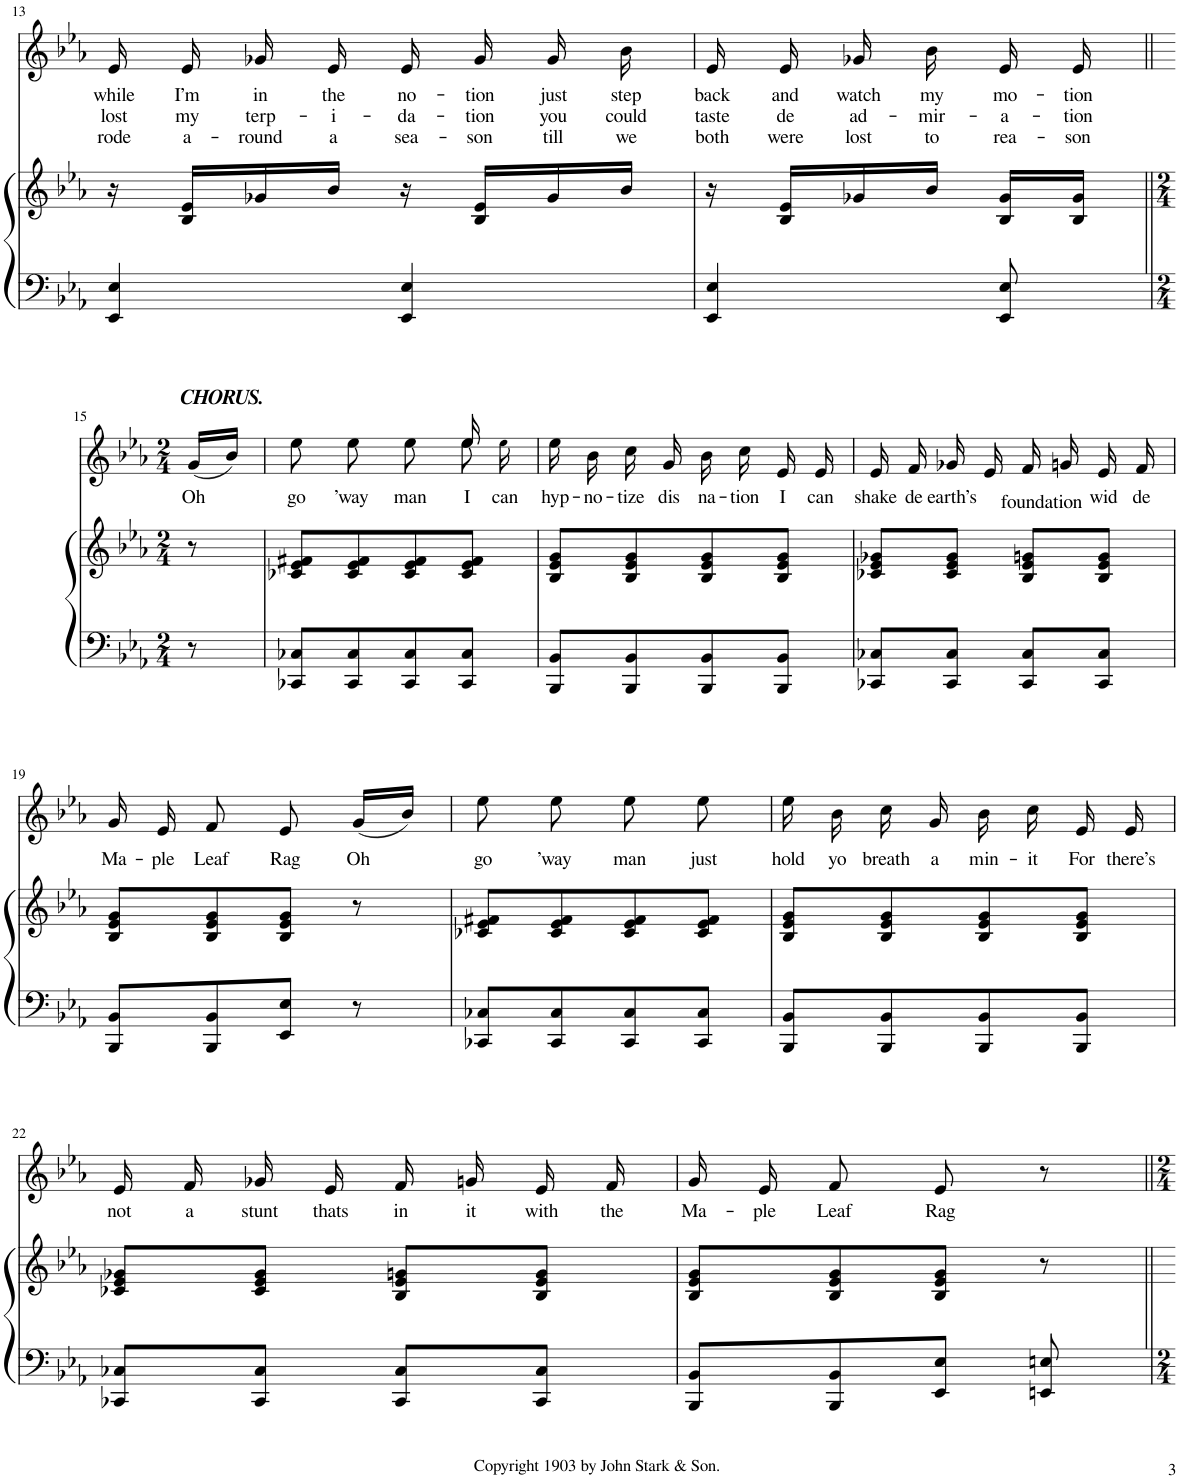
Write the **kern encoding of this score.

**kern	**kern	**kern	**text	**text	**text
*part2	*part2	*part1	*part1	*part1	*part1
*staff3	*staff2	*staff1	*staff1	*staff1	*staff1
*I"Piano	*	*I"Voice	*	*	*
*I'Pno	*	*	*	*	*
!!LO:PB:g=z
*clefF4	*clefG2	*clefG2	*	*	*
*k[b-e-a-]	*k[b-e-a-]	*k[b-e-a-]	*	*	*
*M2/4	*M2/4	*M2/4	*	*	*
=13	=13	=13	=13	=13	=13
!	!	!	!LO:LY:b	!LO:LY:b	!LO:LY:b
4EE-/ 4E-/	16r	16e-/	while	lost	rode
!	!	!	!LO:LY:b	!LO:LY:b	!LO:LY:b
.	16B-/ 16e-/LL	16e-/	I’m	my	a-
!	!	!	!LO:LY:b	!LO:LY:b	!LO:LY:b
.	16g-X/	16g-X/	in	terp-	-round
!	!	!	!LO:LY:b	!LO:LY:b	!LO:LY:b
.	16b-/JJ	16e-/	the	-i-	a
!	!	!	!LO:LY:b	!LO:LY:b	!LO:LY:b
4EE-/ 4E-/	16r	16e-/	no-	-da-	sea-
!	!	!	!LO:LY:b	!LO:LY:b	!LO:LY:b
.	16B-/ 16e-/LL	16g-/	-tion	-tion	-son
!	!	!	!LO:LY:b	!LO:LY:b	!LO:LY:b
.	16g-/	16g-/	just	you	till
!	!	!	!LO:LY:b	!LO:LY:b	!LO:LY:b
.	16b-/JJ	16b-\	step	could	we
=14	=14	=14	=14	=14	=14
!	!	!	!LO:LY:b	!LO:LY:b	!LO:LY:b
4EE-/ 4E-/	16r	16e-/	back	taste	both
!	!	!	!LO:LY:b	!LO:LY:b	!LO:LY:b
.	16B-/ 16e-/LL	16e-/	and	de	were
!	!	!	!LO:LY:b	!LO:LY:b	!LO:LY:b
.	16g-X/	16g-X/	watch	ad-	lost
!	!	!	!LO:LY:b	!LO:LY:b	!LO:LY:b
.	16b-/JJ	16b-\	my	-mir-	to
!	!	!	!LO:LY:b	!LO:LY:b	!LO:LY:b
8EE-/ 8E-/	16B-/ 16g-/LL	16e-/	mo-	-a-	rea-
!	!	!	!LO:LY:b	!LO:LY:b	!LO:LY:b
.	16B-/ 16g-/JJ	16e-/	-tion	-tion	-son
!!LO:LB:g=z
=15||	=15||	=15||	=15||	=15||	=15||
*M2/4	*M2/4	*M2/4	*	*	*
!	!	!LO:TX:a:Bi:t=CHORUS.	!	!	!
!	!	!	!LO:LY:b	!	!
8r	8r	(16g/LL	Oh	.	.
.	.	16b-/JJ)	.	.	.
=16	=16	=16	=16	=16	=16
!	!	!	!LO:LY:b	!	!
*	*	*^	*	*	*
8CC-X/ 8C-X/L	8c-X/ 8e-/ 8f#X/L	8ee-\	4.ryy	go	.	.
!	!	!	!	!LO:LY:b	!	!
8CC-/ 8C-/	8c-/ 8e-/ 8f#/	8ee-\	.	’way	.	.
!	!	!	!	!LO:LY:b	!	!
8CC-/ 8C-/	8c-/ 8e-/ 8f#/	8ee-\	.	man	.	.
!	!	!	!	!LO:LY:b	!	!
8CC-/ 8C-/J	8c-/ 8e-/ 8f#/J	8ee-\	16ee-/	I	.	.
!	!	!	!	!LO:LY:b	!	!
.	.	.	16ee-!\	can	.	.
=17	=17	=17	=17	=17	=17	=17
!	!	!	!	!LO:LY:b	!	!
*	*	*v	*v	*	*	*
8BBB-/ 8BB-/L	8B-/ 8e-/ 8g/L	16ee-\	hyp-	.	.
!	!	!	!LO:LY:b	!	!
.	.	16b-\	-no-	.	.
!	!	!	!LO:LY:b	!	!
8BBB-/ 8BB-/	8B-/ 8e-/ 8g/	16cc\	-tize	.	.
!	!	!	!LO:LY:b	!	!
.	.	16g/	dis	.	.
!	!	!	!LO:LY:b	!	!
8BBB-/ 8BB-/	8B-/ 8e-/ 8g/	16b-\	na-	.	.
!	!	!	!LO:LY:b	!	!
.	.	16cc\	-tion	.	.
!	!	!	!LO:LY:b	!	!
8BBB-/ 8BB-/J	8B-/ 8e-/ 8g/J	16e-/	I	.	.
!	!	!	!LO:LY:b	!	!
.	.	16e-/	can	.	.
=18	=18	=18	=18	=18	=18
!	!	!LO:TX:b:t=foundation	!	!	!
!	!	!	!LO:LY:b	!	!
8CC-X/ 8C-X/L	8c-X/ 8e-/ 8g-X/L	16e-/	shake	.	.
!	!	!	!LO:LY:b	!	!
.	.	16f/	de	.	.
!	!	!	!LO:LY:b	!	!
8CC-/ 8C-/J	8c-/ 8e-/ 8g-/J	16g-X/	earth’s	.	.
.	.	16e-/	.	.	.
8CC-/ 8C-/L	8B-/ 8e-/ 8gn/L	16f/	.	.	.
.	.	16gn/	.	.	.
!	!	!	!LO:LY:b	!	!
8CC-/ 8C-/J	8B-/ 8e-/ 8g/J	16e-/	wid	.	.
!	!	!	!LO:LY:b	!	!
.	.	16f/	de	.	.
!!LO:LB:g=z
=19	=19	=19	=19	=19	=19
!	!	!	!LO:LY:b	!	!
8BBB-/ 8BB-/L	8B-/ 8e-/ 8g/L	16g/	Ma-	.	.
!	!	!	!LO:LY:b	!	!
.	.	16e-/	-ple	.	.
!	!	!	!LO:LY:b	!	!
8BBB-/ 8BB-/	8B-/ 8e-/ 8g/	8f/	Leaf	.	.
!	!	!	!LO:LY:b	!	!
8EE-/ 8E-/J	8B-/ 8e-/ 8g/J	8e-/	Rag	.	.
!	!	!	!LO:LY:b	!	!
8r	8r	(16g/LL	Oh	.	.
.	.	16b-/JJ)	.	.	.
=20	=20	=20	=20	=20	=20
!	!	!	!LO:LY:b	!	!
8CC-X/ 8C-X/L	8c-X/ 8e-/ 8f#X/L	8ee-\	go	.	.
!	!	!	!LO:LY:b	!	!
8CC-/ 8C-/	8c-/ 8e-/ 8f#/	8ee-\	’way	.	.
!	!	!	!LO:LY:b	!	!
8CC-/ 8C-/	8c-/ 8e-/ 8f#/	8ee-\	man	.	.
!	!	!	!LO:LY:b	!	!
8CC-/ 8C-/J	8c-/ 8e-/ 8f#/J	8ee-\	just	.	.
=21	=21	=21	=21	=21	=21
!	!	!	!LO:LY:b	!	!
8BBB-/ 8BB-/L	8B-/ 8e-/ 8g/L	16ee-\	hold	.	.
!	!	!	!LO:LY:b	!	!
.	.	16b-\	yo	.	.
!	!	!	!LO:LY:b	!	!
8BBB-/ 8BB-/	8B-/ 8e-/ 8g/	16cc\	breath	.	.
!	!	!	!LO:LY:b	!	!
.	.	16g/	a	.	.
!	!	!	!LO:LY:b	!	!
8BBB-/ 8BB-/	8B-/ 8e-/ 8g/	16b-\	min-	.	.
!	!	!	!LO:LY:b	!	!
.	.	16cc\	-it	.	.
!	!	!	!LO:LY:b	!	!
8BBB-/ 8BB-/J	8B-/ 8e-/ 8g/J	16e-/	For	.	.
!	!	!	!LO:LY:b	!	!
.	.	16e-/	there’s	.	.
!!LO:LB:g=z
=22	=22	=22	=22	=22	=22
!	!	!	!LO:LY:b	!	!
8CC-X/ 8C-X/L	8c-X/ 8e-/ 8g-X/L	16e-/	not	.	.
!	!	!	!LO:LY:b	!	!
.	.	16f/	a	.	.
!	!	!	!LO:LY:b	!	!
8CC-/ 8C-/J	8c-/ 8e-/ 8g-/J	16g-X/	stunt	.	.
!	!	!	!LO:LY:b	!	!
.	.	16e-/	thats	.	.
!	!	!	!LO:LY:b	!	!
8CC-/ 8C-/L	8B-/ 8e-/ 8gn/L	16f/	in	.	.
!	!	!	!LO:LY:b	!	!
.	.	16gn/	it	.	.
!	!	!	!LO:LY:b	!	!
8CC-/ 8C-/J	8B-/ 8e-/ 8g/J	16e-/	with	.	.
!	!	!	!LO:LY:b	!	!
.	.	16f/	the	.	.
=23	=23	=23	=23	=23	=23
!	!	!	!LO:LY:b	!	!
8BBB-/ 8BB-/L	8B-/ 8e-/ 8g/L	16g/	Ma-	.	.
!	!	!	!LO:LY:b	!	!
.	.	16e-/	-ple	.	.
!	!	!	!LO:LY:b	!	!
8BBB-/ 8BB-/	8B-/ 8e-/ 8g/	8f/	Leaf	.	.
!	!	!	!LO:LY:b	!	!
8EE-/ 8E-/J	8B-/ 8e-/ 8g/J	8e-/	Rag	.	.
8EEn/ 8En/	8r	8r	.	.	.
=||	=||	=||	=||	=||	=||
*-	*-	*-	*-	*-	*-
